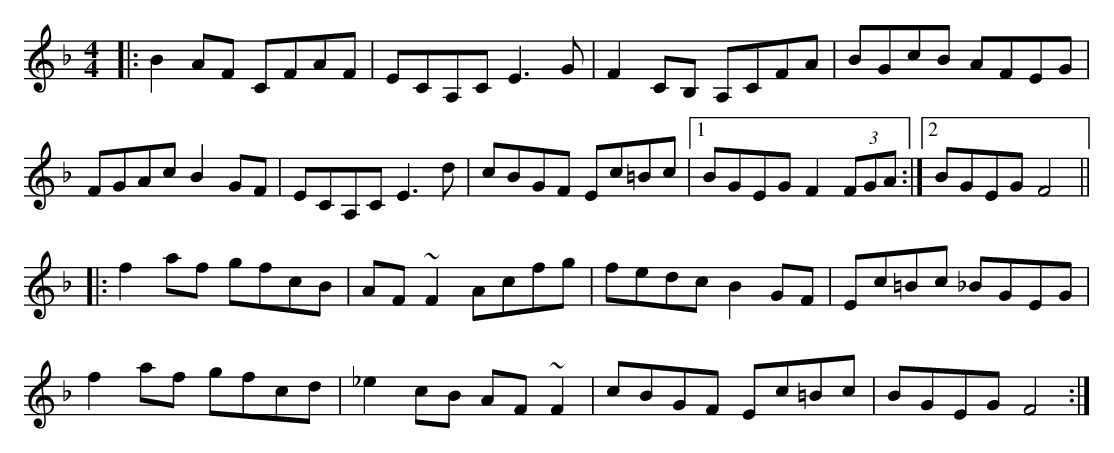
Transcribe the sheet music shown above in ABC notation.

X:1
M:4/4
K:F
|:B2AF CFAF|ECA,C E3G|F2CB, A,CFA|BGcB AFEG|
FGAc B2GF|ECA,C E3d |cBGF Ec=Bc|1 BGEG F2(3FGA:|2 BGEG F4||
|:f2af gfcB|AF ~F2 Acfg|fedc B2GF|Ec=Bc _BGEG|
f2af gfcd|_e2cB AF ~F2|cBGF Ec=Bc|BGEG F4:|
